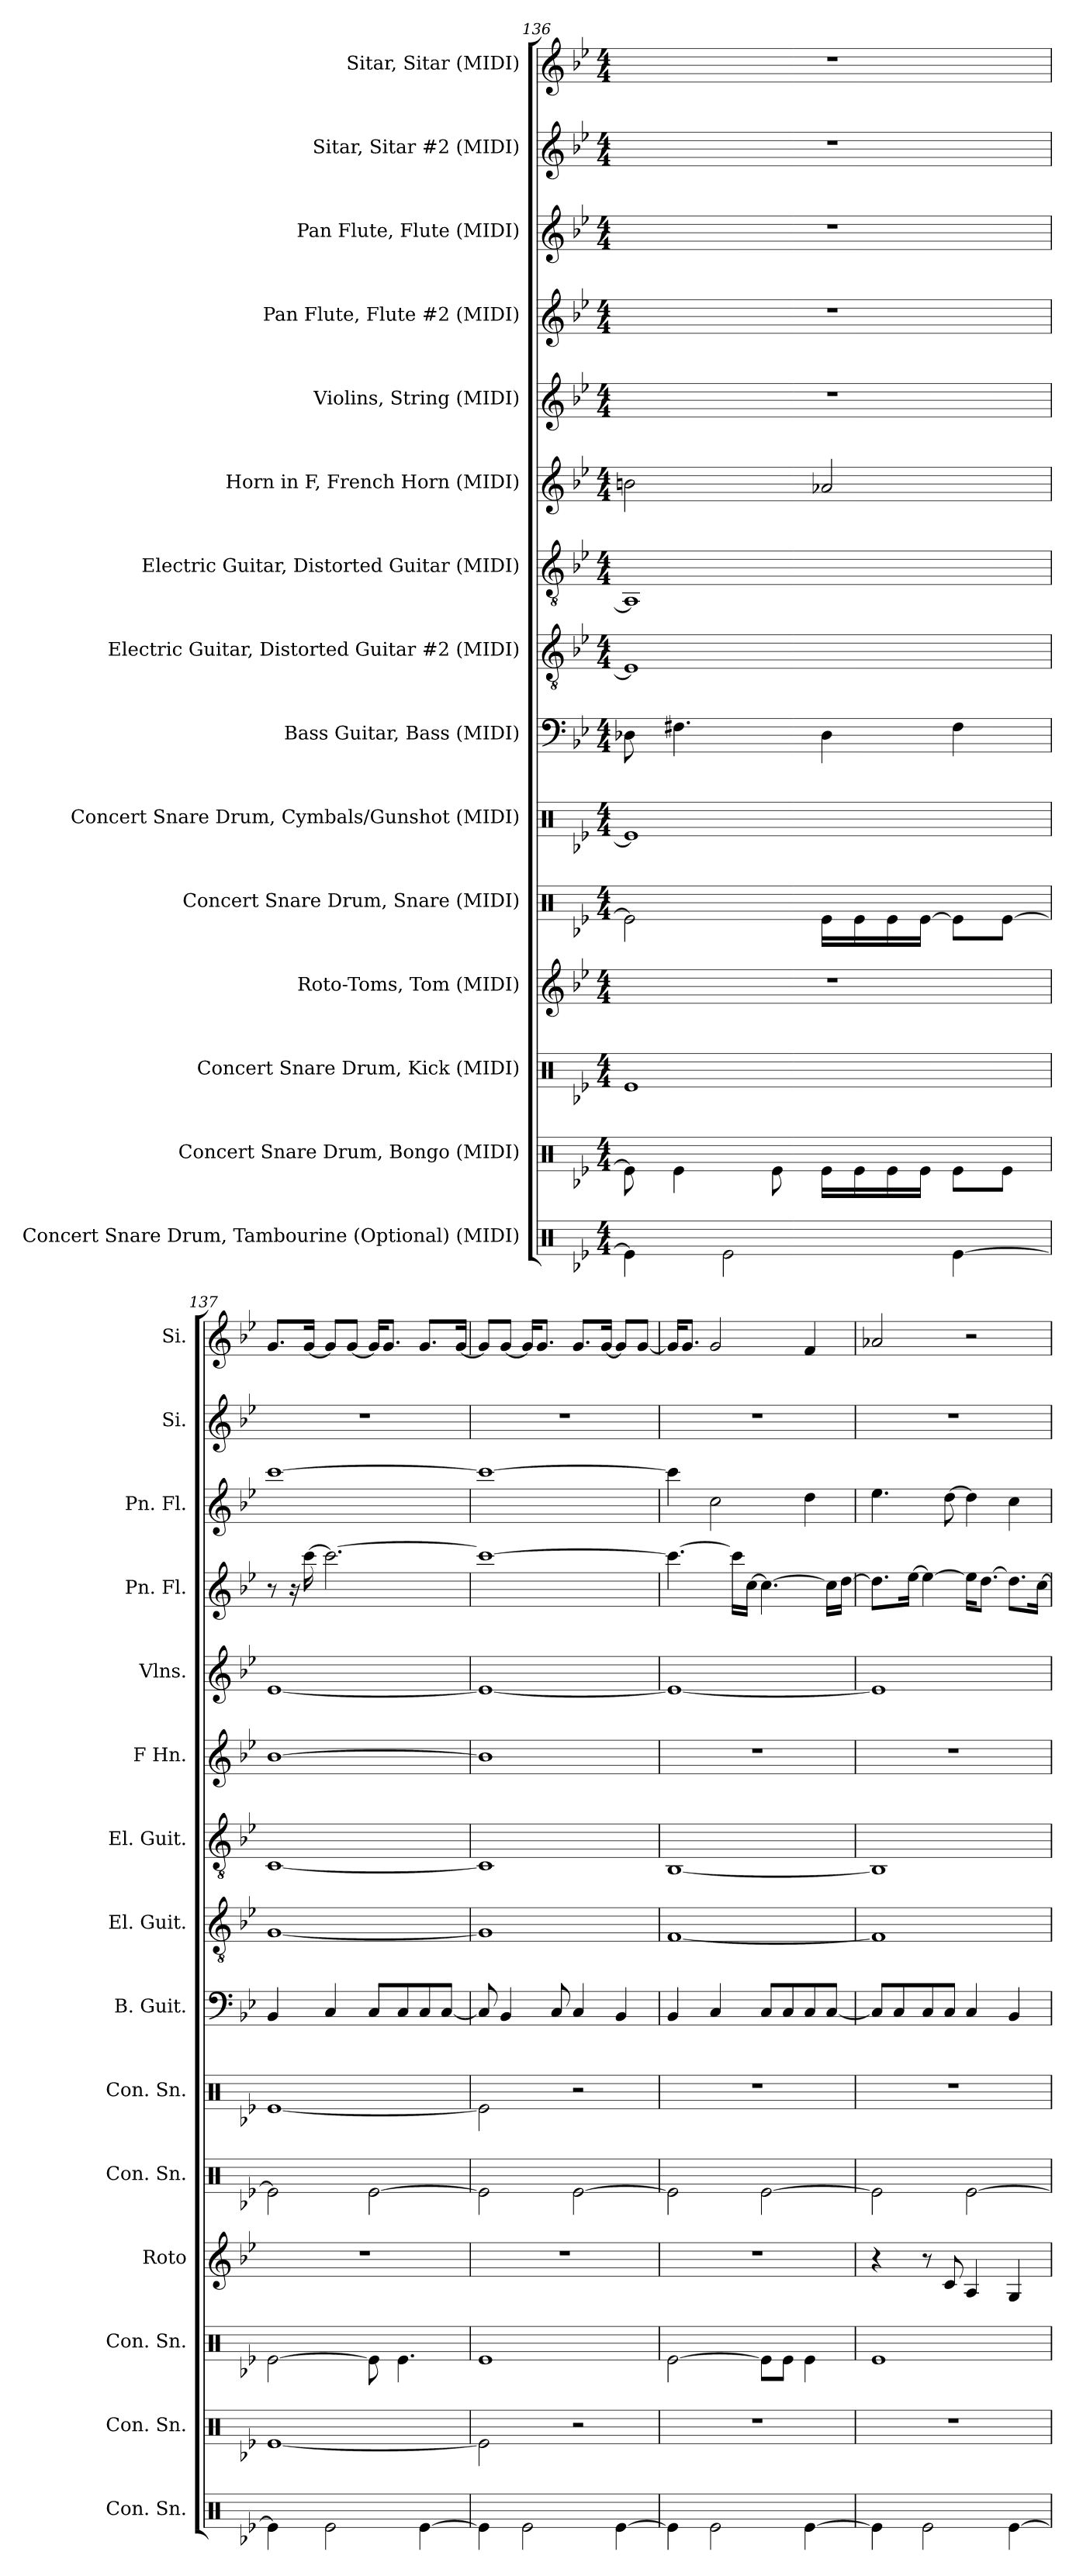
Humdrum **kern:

**kern	**kern	**kern	**kern	**kern	**kern	**kern	**kern	**kern	**kern	**kern	**kern	**kern	**kern	**kern
*part15	*part14	*part13	*part12	*part11	*part10	*part9	*part8	*part7	*part6	*part5	*part4	*part3	*part2	*part1
*staff15	*staff14	*staff13	*staff12	*staff11	*staff10	*staff9	*staff8	*staff7	*staff6	*staff5	*staff4	*staff3	*staff2	*staff1
*I"Concert Snare Drum, Tambourine (Optional) (MIDI)	*I"Concert Snare Drum, Bongo (MIDI)	*I"Concert Snare Drum, Kick (MIDI)	*I"Roto-Toms, Tom (MIDI)	*I"Concert Snare Drum, Snare (MIDI)	*I"Concert Snare Drum, Cymbals/Gunshot (MIDI)	*I"Bass Guitar, Bass (MIDI)	*I"Electric Guitar, Distorted Guitar #2 (MIDI)	*I"Electric Guitar, Distorted Guitar (MIDI)	*I"Horn in F, French Horn (MIDI)	*I"Violins, String (MIDI)	*I"Pan Flute, Flute #2 (MIDI)	*I"Pan Flute, Flute (MIDI)	*I"Sitar, Sitar #2 (MIDI)	*I"Sitar, Sitar (MIDI)
*I'Con. Sn.	*I'Con. Sn.	*I'Con. Sn.	*I'Roto	*I'Con. Sn.	*I'Con. Sn.	*I'B. Guit.	*I'El. Guit.	*I'El. Guit.	*I'F Hn.	*I'Vlns.	*I'Pn. Fl.	*I'Pn. Fl.	*I'Si.	*I'Si.
*clefX	*clefX	*clefX	*clefG2	*clefX	*clefX	*clefF4	*clefGv2	*clefGv2	*clefG2	*clefG2	*clefG2	*clefG2	*clefG2	*clefG2
*	*	*	*	*	*	*ITrd7c12	*	*	*ITrd4c7	*	*	*	*	*
*k[b-e-]	*k[b-e-]	*k[b-e-]	*k[b-e-]	*k[b-e-]	*k[b-e-]	*k[b-e-]	*k[b-e-]	*k[b-e-]	*k[b-e-a-]	*k[b-e-]	*k[b-e-]	*k[b-e-]	*k[b-e-]	*k[b-e-]
*M4/4	*M4/4	*M4/4	*M4/4	*M4/4	*M4/4	*M4/4	*M4/4	*M4/4	*M4/4	*M4/4	*M4/4	*M4/4	*M4/4	*M4/4
=136	=136	=136	=136	=136	=136	=136	=136	=136	=136	=136	=136	=136	=136	=136
4Re\]	8Re\]	1Re	1r	2Re\]	1Re]	8DD-X\	1E]	1AA]	2en\	1r	1r	1r	1r	1r
.	4Re\	.	.	.	.	4.FF#X\	.	.	.	.	.	.	.	.
2Re\	.	.	.	.	.	.	.	.	.	.	.	.	.	.
.	8Re\	.	.	.	.	.	.	.	.	.	.	.	.	.
.	16Re\LL	.	.	16Re\LL	.	4DD-\	.	.	2d-X/	.	.	.	.	.
.	16Re\	.	.	16Re\	.	.	.	.	.	.	.	.	.	.
.	16Re\	.	.	16Re\	.	.	.	.	.	.	.	.	.	.
.	16Re\JJ	.	.	[16Re\JJ	.	.	.	.	.	.	.	.	.	.
[4Re\	8Re\L	.	.	8Re\L]	.	4FF#\	.	.	.	.	.	.	.	.
.	8Re\J	.	.	[8Re\J	.	.	.	.	.	.	.	.	.	.
!!LO:PB:g=z
=137	=137	=137	=137	=137	=137	=137	=137	=137	=137	=137	=137	=137	=137	=137
4Re\]	[1Re	[2Re\	1r	2Re\]	[1Re	4BBB-/	[1G	[1C	[1e-	[1e-	8r	[1ccc	1r	8.g/L
.	.	.	.	.	.	.	.	.	.	.	16r	.	.	.
.	.	.	.	.	.	.	.	.	.	.	[16ccc\	.	.	[16g/Jk
2Re\	.	.	.	.	.	4CC/	.	.	.	.	2.ccc\_	.	.	8g/L]
.	.	.	.	.	.	.	.	.	.	.	.	.	.	[8g/J
.	.	8Re\]	.	[2Re\	.	8CC/L	.	.	.	.	.	.	.	16g/KL]
.	.	.	.	.	.	.	.	.	.	.	.	.	.	8.g/J
.	.	4.Re\	.	.	.	8CC/	.	.	.	.	.	.	.	.
[4Re\	.	.	.	.	.	8CC/	.	.	.	.	.	.	.	8.g/L
.	.	.	.	.	.	[8CC/J	.	.	.	.	.	.	.	.
.	.	.	.	.	.	.	.	.	.	.	.	.	.	[16g/Jk
=138	=138	=138	=138	=138	=138	=138	=138	=138	=138	=138	=138	=138	=138	=138
4Re\]	2Re\]	1Re	1r	2Re\]	2Re\]	8CC/]	1G]	1C]	1e-]	1e-_	1ccc_	1ccc_	1r	8g/L]
.	.	.	.	.	.	4BBB-/	.	.	.	.	.	.	.	[8g/J
2Re\	.	.	.	.	.	.	.	.	.	.	.	.	.	16g/KL]
.	.	.	.	.	.	.	.	.	.	.	.	.	.	8.g/J
.	.	.	.	.	.	8CC/	.	.	.	.	.	.	.	.
.	2r	.	.	[2Re\	2r	4CC/	.	.	.	.	.	.	.	8.g/L
.	.	.	.	.	.	.	.	.	.	.	.	.	.	[16g/Jk
[4Re\	.	.	.	.	.	4BBB-/	.	.	.	.	.	.	.	8g/L]
.	.	.	.	.	.	.	.	.	.	.	.	.	.	[8g/J
=139	=139	=139	=139	=139	=139	=139	=139	=139	=139	=139	=139	=139	=139	=139
4Re\]	1r	[2Re\	1r	2Re\]	1r	4BBB-/	[1F	[1BB-	1r	1e-_	4.ccc\_	4ccc\]	1r	16g/KL]
.	.	.	.	.	.	.	.	.	.	.	.	.	.	8.g/J
2Re\	.	.	.	.	.	4CC/	.	.	.	.	.	2cc\	.	2g/
.	.	.	.	.	.	.	.	.	.	.	16ccc\LL]	.	.	.
.	.	.	.	.	.	.	.	.	.	.	[16cc\JJ	.	.	.
.	.	8Re\L]	.	[2Re\	.	8CC/L	.	.	.	.	4.cc\_	.	.	.
.	.	8Re\J	.	.	.	8CC/	.	.	.	.	.	.	.	.
[4Re\	.	4Re\	.	.	.	8CC/	.	.	.	.	.	4dd\	.	4f/
.	.	.	.	.	.	[8CC/J	.	.	.	.	16cc\LL]	.	.	.
.	.	.	.	.	.	.	.	.	.	.	[16dd\JJ	.	.	.
!!LO:PB:g=z
=140	=140	=140	=140	=140	=140	=140	=140	=140	=140	=140	=140	=140	=140	=140
4Re\]	1r	1Re	4r	2Re\]	1r	8CC/L]	1F]	1BB-]	1r	1e-]	8.dd\L]	4.ee-\	1r	2a-X/
.	.	.	.	.	.	8CC/	.	.	.	.	.	.	.	.
.	.	.	.	.	.	.	.	.	.	.	[16ee-\Jk	.	.	.
2Re\	.	.	8r	.	.	8CC/	.	.	.	.	4ee-\_	.	.	.
.	.	.	8c/	.	.	8CC/J	.	.	.	.	.	[8dd\	.	.
.	.	.	4A/	[2Re\	.	4CC/	.	.	.	.	16ee-\KL]	4dd\]	.	2r
.	.	.	.	.	.	.	.	.	.	.	[8.dd\J	.	.	.
[4Re\	.	.	4G/	.	.	4BBB-/	.	.	.	.	8.dd\L]	4cc\	.	.
.	.	.	.	.	.	.	.	.	.	.	[16cc\Jk	.	.	.
=	=	=	=	=	=	=	=	=	=	=	=	=	=	=
*-	*-	*-	*-	*-	*-	*-	*-	*-	*-	*-	*-	*-	*-	*-
